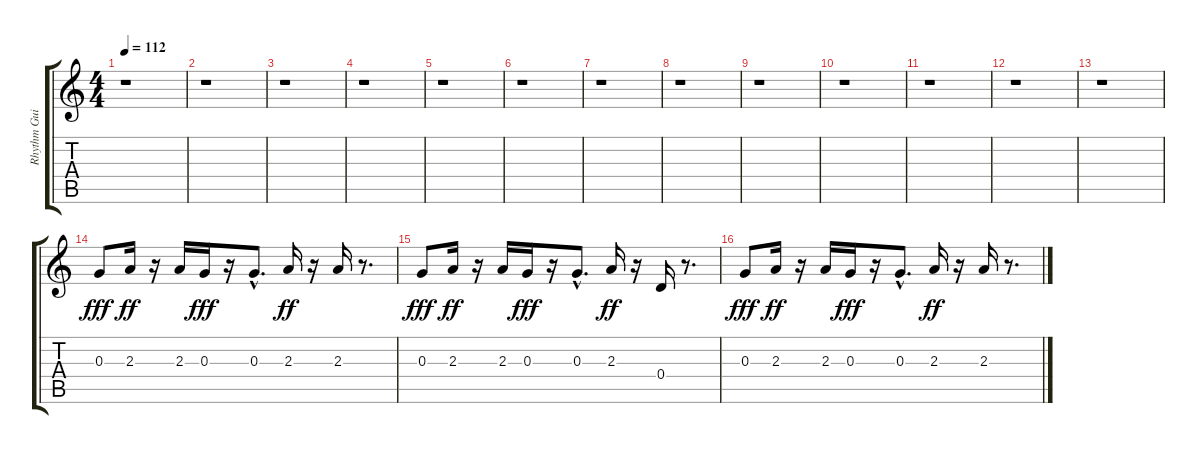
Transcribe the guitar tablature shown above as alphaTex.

\track ("Rhythm Guitar" "Rhythm Gui") {instrument electricguitarclean}
\staff {score tabs}
\tuning (E4 B3 G3 D3 A2 E2) {hide}
\ts (4 4)
\tempo 112
\clef g2
\ks c
r.1{dy fff instrument electricguitarclean} |
r.1 |
r.1 |
r.1 |
r.1 |
r.1 |
r.1 |
r.1 |
r.1 |
r.1 |
r.1 |
r.1 |
r.1 |
0.3.8 2.3.16{dy ff} r.16 2.3.16 0.3.16{dy fff} r.16 0.3{hac}.8{d} 2.3.16{dy ff} r.16 2.3.16 r.8{d} |
0.3.8{dy fff} 2.3.16{dy ff} r.16 2.3.16 0.3.16{dy fff} r.16 0.3{hac}.8{d} 2.3.16{dy ff} r.16 0.4.16 r.8{d} |
0.3.8{dy fff} 2.3.16{dy ff} r.16 2.3.16 0.3.16{dy fff} r.16 0.3{hac}.8{d} 2.3.16{dy ff} r.16 2.3.16 r.8{d}
